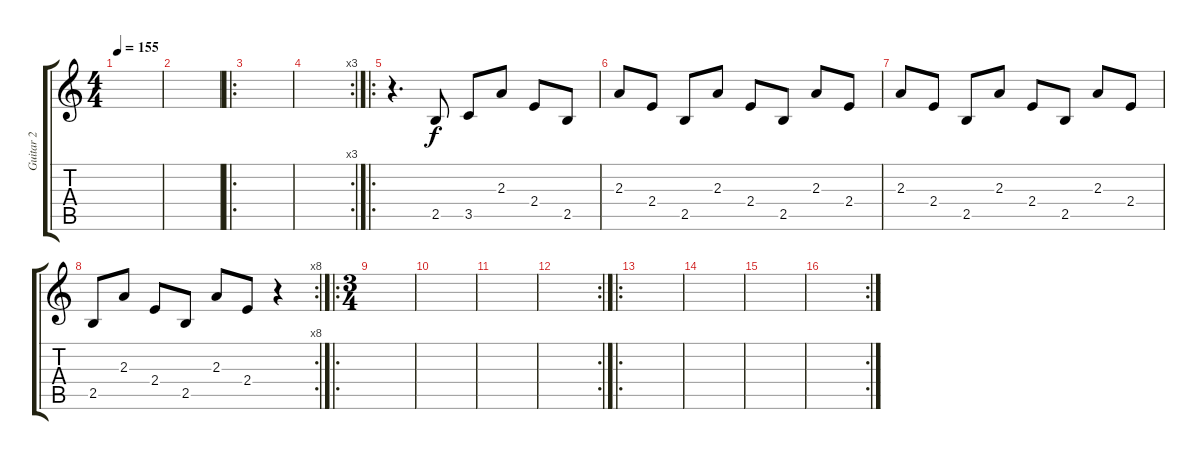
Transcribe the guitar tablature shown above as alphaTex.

\track ("Guitar 2" "Guitar 2") {instrument electricguitarjazz}
\staff {score tabs}
\tuning (E4 B3 G3 D3 A2 E2) {hide}
\ts (4 4)
\tempo 155
\clef g2
\ks c
|
|
\ro
|
\rc 3
|
\ro
r.4{d} 2.5.8 3.5.8 2.3.8 2.4.8 2.5.8 |
2.3.8 2.4.8 2.5.8 2.3.8 2.4.8 2.5.8 2.3.8 2.4.8 |
2.3.8 2.4.8 2.5.8 2.3.8 2.4.8 2.5.8 2.3.8 2.4.8 |
\rc 8
2.5.8 2.3.8 2.4.8 2.5.8 2.3.8 2.4.8 r.4 |
\ro
\ts (3 4)
|
|
|
\rc 2
|
\ro
|
|
|
\rc 2
